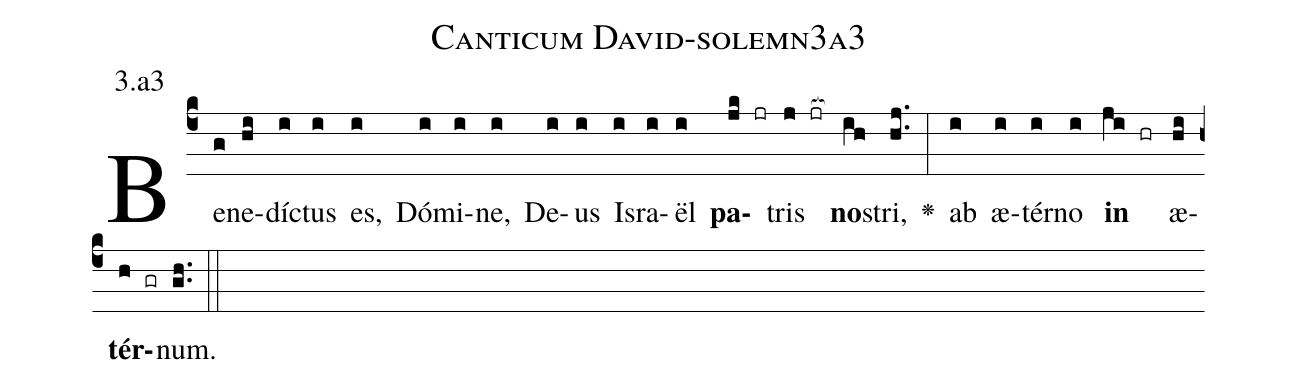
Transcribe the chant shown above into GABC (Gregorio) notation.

name: Canticum David-solemn3a3;
annotation: 3.a3;
%%
(c4)Be(g)ne(hi)dí(i)ctus(i) es,(i) Dó(i)mi(i)ne,(i) De(i)us(i) Is(i)ra(i)ël(i) <b>pa</b>(jk jr)tris(j jr[ocb:1{]) <b>no</b>(ih[ocb:0}])stri,(hj..) <v>\greheightstar</v>(:) ab(i) æ(i)tér(i)no(i) <b>in</b>(ji hr) æ(hi)<b>tér</b>(h gr)num.(gh..) (::)


%E(i) u(i) o(ji) u(hi) a(h) e.(gh..) (::)
